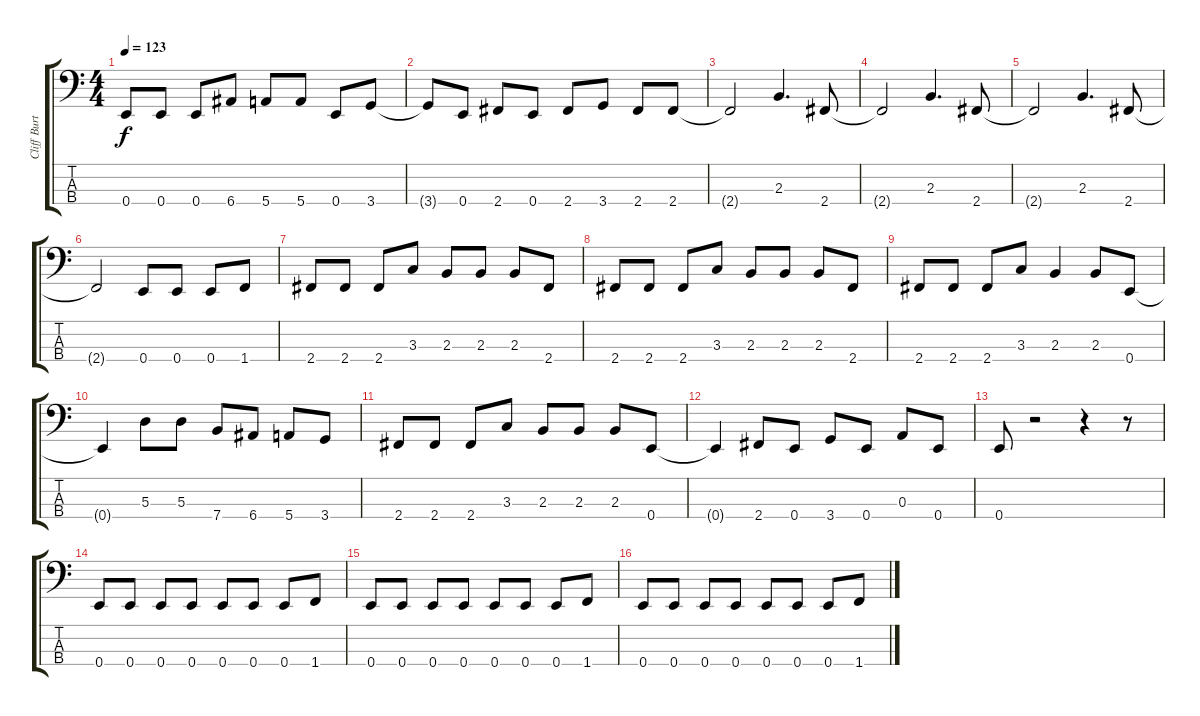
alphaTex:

\track ("Cliff Burton (Bass)" "Cliff Burt") {instrument electricbasspick}
\staff {score tabs}
\tuning (G2 D2 A1 E1) {hide}
\ts (4 4)
\tempo 123
\clef f4
\ks c
0.4{t}.8{dy f} 0.4.8 0.4.8 6.4.8 5.4.8 5.4.8 0.4.8 3.4.8 |
3.4{t}.8 0.4.8 2.4.8 0.4.8 2.4.8 3.4.8 2.4.8 2.4.8 |
2.4{t}.2 2.3.4{d} 2.4.8 |
2.4{t}.2 2.3.4{d} 2.4.8 |
2.4{t}.2 2.3.4{d} 2.4.8 |
2.4{t}.2 0.4.8 0.4.8 0.4.8 1.4.8 |
2.4.8 2.4.8 2.4.8 3.3.8 2.3.8 2.3.8 2.3.8 2.4.8 |
2.4.8 2.4.8 2.4.8 3.3.8 2.3.8 2.3.8 2.3.8 2.4.8 |
2.4.8 2.4.8 2.4.8 3.3.8 2.3.4 2.3.8 0.4.8 |
0.4{t}.4 5.3.8 5.3.8 7.4.8 6.4.8 5.4.8 3.4.8 |
2.4.8 2.4.8 2.4.8 3.3.8 2.3.8 2.3.8 2.3.8 0.4.8 |
0.4{t}.4 2.4.8 0.4.8 3.4.8 0.4.8 0.3.8 0.4.8 |
0.4.8 r.2 r.4 r.8 |
0.4.8 0.4.8 0.4.8 0.4.8 0.4.8 0.4.8 0.4.8 1.4.8 |
0.4.8 0.4.8 0.4.8 0.4.8 0.4.8 0.4.8 0.4.8 1.4.8 |
0.4.8 0.4.8 0.4.8 0.4.8 0.4.8 0.4.8 0.4.8 1.4.8
